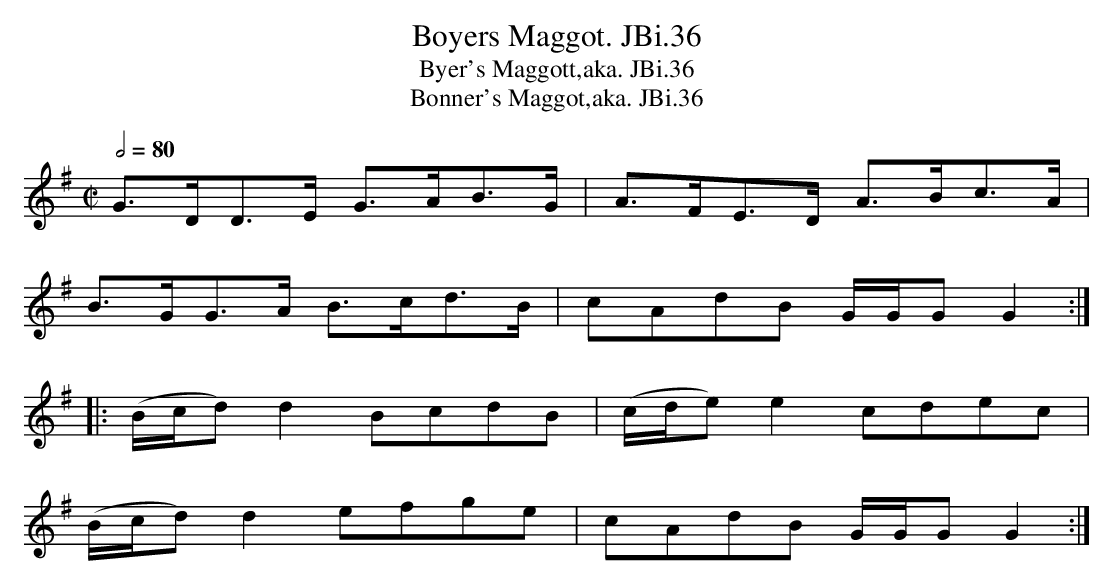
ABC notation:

X:1
T:Boyers Maggot. JBi.36
T:Byer's Maggott,aka. JBi.36
T:Bonner's Maggot,aka. JBi.36
M:C|
L:1/8
Q:1/2=80
K:G
G>DD>E G>AB>G|A>FE>D A>Bc>A|
B>GG>A B>cd>B|cAdB G/G/GG2:|
|:(B/c/d) d2BcdB|(c/d/e) e2cdec|
(B/c/d) d2efge|cAdB G/G/GG2:|
